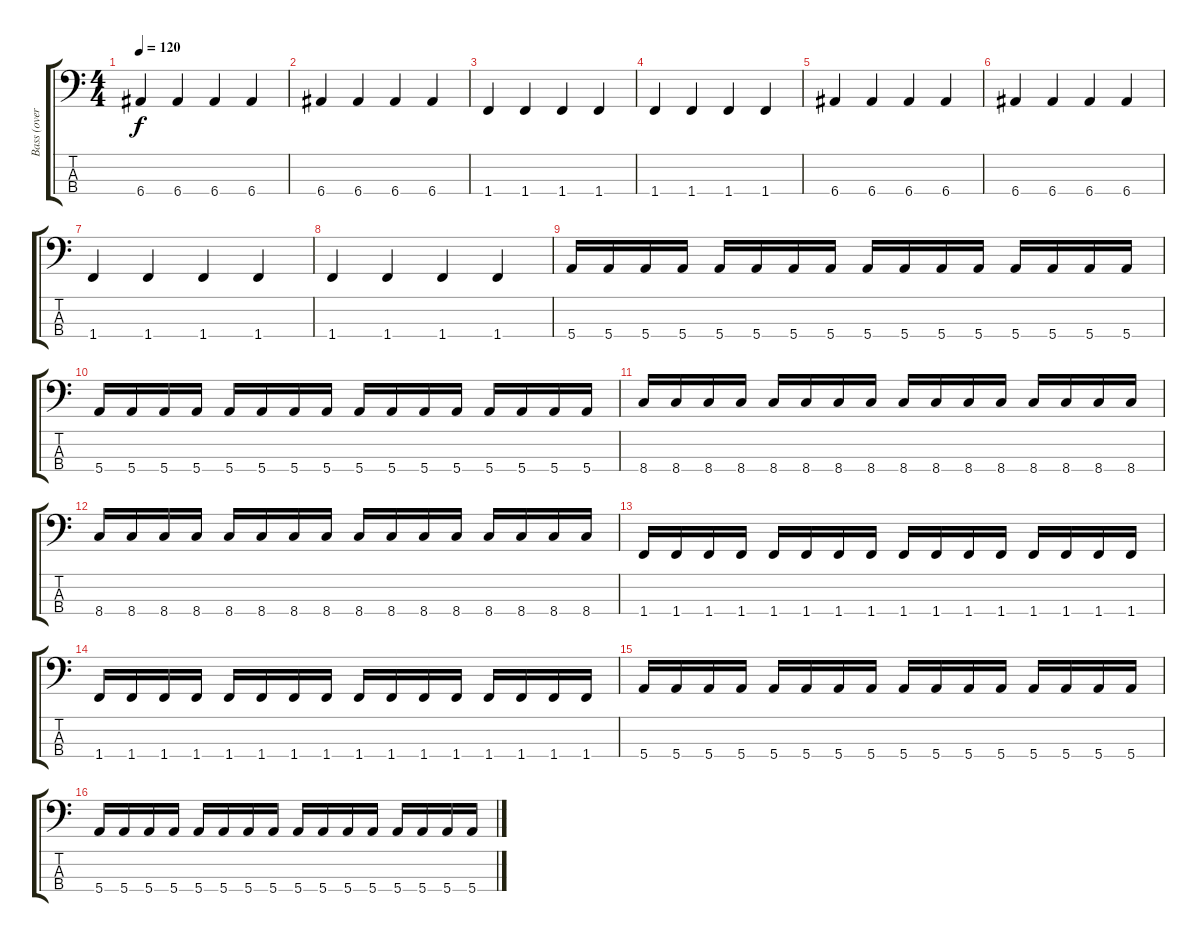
\track ("Bass (oversimplyfied)" "Bass (over") {instrument electricbassfinger}
\staff {score tabs}
\tuning (G2 D2 A1 E1) {hide}
\ts (4 4)
\tempo 120
\clef f4
\ks c
6.4.4{dy f} 6.4.4 6.4.4 6.4.4 |
6.4.4 6.4.4 6.4.4 6.4.4 |
1.4.4 1.4.4 1.4.4 1.4.4 |
1.4.4 1.4.4 1.4.4 1.4.4 |
6.4.4 6.4.4 6.4.4 6.4.4 |
6.4.4 6.4.4 6.4.4 6.4.4 |
1.4.4 1.4.4 1.4.4 1.4.4 |
1.4.4 1.4.4 1.4.4 1.4.4 |
5.4.16 5.4.16 5.4.16 5.4.16 5.4.16 5.4.16 5.4.16 5.4.16 5.4.16 5.4.16 5.4.16 5.4.16 5.4.16 5.4.16 5.4.16 5.4.16 |
5.4.16 5.4.16 5.4.16 5.4.16 5.4.16 5.4.16 5.4.16 5.4.16 5.4.16 5.4.16 5.4.16 5.4.16 5.4.16 5.4.16 5.4.16 5.4.16 |
8.4.16 8.4.16 8.4.16 8.4.16 8.4.16 8.4.16 8.4.16 8.4.16 8.4.16 8.4.16 8.4.16 8.4.16 8.4.16 8.4.16 8.4.16 8.4.16 |
8.4.16 8.4.16 8.4.16 8.4.16 8.4.16 8.4.16 8.4.16 8.4.16 8.4.16 8.4.16 8.4.16 8.4.16 8.4.16 8.4.16 8.4.16 8.4.16 |
1.4.16 1.4.16 1.4.16 1.4.16 1.4.16 1.4.16 1.4.16 1.4.16 1.4.16 1.4.16 1.4.16 1.4.16 1.4.16 1.4.16 1.4.16 1.4.16 |
1.4.16 1.4.16 1.4.16 1.4.16 1.4.16 1.4.16 1.4.16 1.4.16 1.4.16 1.4.16 1.4.16 1.4.16 1.4.16 1.4.16 1.4.16 1.4.16 |
5.4.16 5.4.16 5.4.16 5.4.16 5.4.16 5.4.16 5.4.16 5.4.16 5.4.16 5.4.16 5.4.16 5.4.16 5.4.16 5.4.16 5.4.16 5.4.16 |
5.4.16 5.4.16 5.4.16 5.4.16 5.4.16 5.4.16 5.4.16 5.4.16 5.4.16 5.4.16 5.4.16 5.4.16 5.4.16 5.4.16 5.4.16 5.4.16
